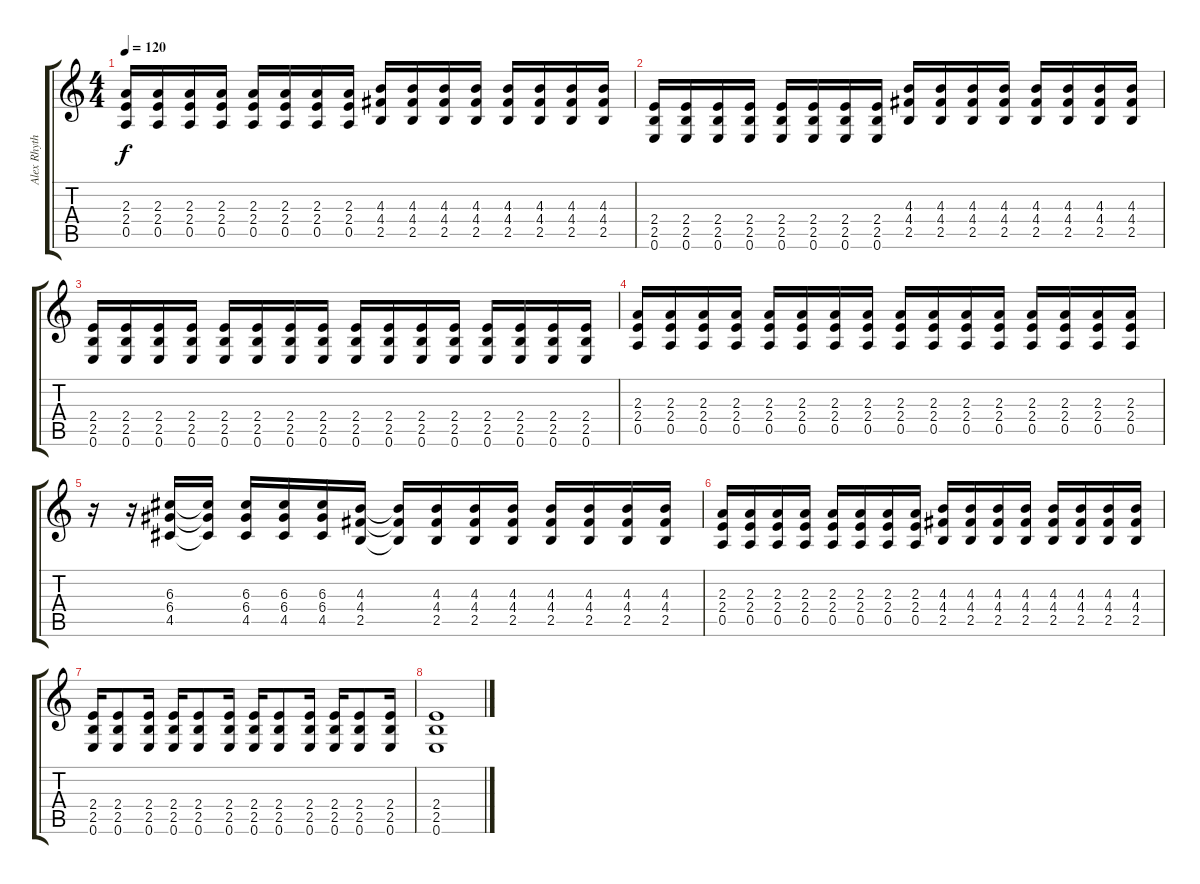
\track ("Alex Rhythm" "Alex Rhyth") {instrument distortionguitar}
\staff {score tabs}
\tuning (E4 B3 G3 D3 A2 E2) {hide}
\ts (4 4)
\tempo 120
\clef g2
\ks c
(2.3 2.4 0.5).16{dy f} (2.3 2.4 0.5).16 (2.3 2.4 0.5).16 (2.3 2.4 0.5).16 (2.3 2.4 0.5).16 (2.3 2.4 0.5).16 (2.3 2.4 0.5).16 (2.3 2.4 0.5).16 (4.3 4.4 2.5).16 (4.3 4.4 2.5).16 (4.3 4.4 2.5).16 (4.3 4.4 2.5).16 (4.3 4.4 2.5).16 (4.3 4.4 2.5).16 (4.3 4.4 2.5).16 (4.3 4.4 2.5).16 |
(2.4 2.5 0.6).16 (2.4 2.5 0.6).16 (2.4 2.5 0.6).16 (2.4 2.5 0.6).16 (2.4 2.5 0.6).16 (2.4 2.5 0.6).16 (2.4 2.5 0.6).16 (2.4 2.5 0.6).16 (4.3 4.4 2.5).16 (4.3 4.4 2.5).16 (4.3 4.4 2.5).16 (4.3 4.4 2.5).16 (4.3 4.4 2.5).16 (4.3 4.4 2.5).16 (4.3 4.4 2.5).16 (4.3 4.4 2.5).16 |
(2.4 2.5 0.6).16 (2.4 2.5 0.6).16 (2.4 2.5 0.6).16 (2.4 2.5 0.6).16 (2.4 2.5 0.6).16 (2.4 2.5 0.6).16 (2.4 2.5 0.6).16 (2.4 2.5 0.6).16 (2.4 2.5 0.6).16 (2.4 2.5 0.6).16 (2.4 2.5 0.6).16 (2.4 2.5 0.6).16 (2.4 2.5 0.6).16 (2.4 2.5 0.6).16 (2.4 2.5 0.6).16 (2.4 2.5 0.6).16 |
(2.3 2.4 0.5).16 (2.3 2.4 0.5).16 (2.3 2.4 0.5).16 (2.3 2.4 0.5).16 (2.3 2.4 0.5).16 (2.3 2.4 0.5).16 (2.3 2.4 0.5).16 (2.3 2.4 0.5).16 (2.3 2.4 0.5).16 (2.3 2.4 0.5).16 (2.3 2.4 0.5).16 (2.3 2.4 0.5).16 (2.3 2.4 0.5).16 (2.3 2.4 0.5).16 (2.3 2.4 0.5).16 (2.3 2.4 0.5).16 |
r.16 r.16 (6.3 6.4 4.5).16 (6.3{t} 6.4{t} 4.5{t}).16 (6.3 6.4 4.5).16 (6.3 6.4 4.5).16 (6.3 6.4 4.5).16 (4.3 4.4 2.5).16 (4.3{t} 4.4{t} 2.5{t}).16 (4.3 4.4 2.5).16 (4.3 4.4 2.5).16 (4.3 4.4 2.5).16 (4.3 4.4 2.5).16 (4.3 4.4 2.5).16 (4.3 4.4 2.5).16 (4.3 4.4 2.5).16 |
(2.3 2.4 0.5).16 (2.3 2.4 0.5).16 (2.3 2.4 0.5).16 (2.3 2.4 0.5).16 (2.3 2.4 0.5).16 (2.3 2.4 0.5).16 (2.3 2.4 0.5).16 (2.3 2.4 0.5).16 (4.3 4.4 2.5).16 (4.3 4.4 2.5).16 (4.3 4.4 2.5).16 (4.3 4.4 2.5).16 (4.3 4.4 2.5).16 (4.3 4.4 2.5).16 (4.3 4.4 2.5).16 (4.3 4.4 2.5).16 |
(2.4 2.5 0.6).16 (2.4 2.5 0.6).8 (2.4 2.5 0.6).16 (2.4 2.5 0.6).16 (2.4 2.5 0.6).8 (2.4 2.5 0.6).16 (2.4 2.5 0.6).16 (2.4 2.5 0.6).8 (2.4 2.5 0.6).16 (2.4 2.5 0.6).16 (2.4 2.5 0.6).8 (2.4 2.5 0.6).16 |
(2.4 2.5 0.6).1
